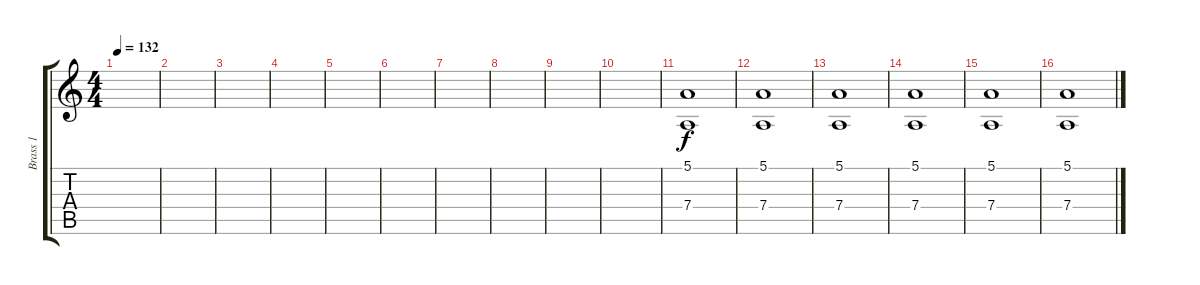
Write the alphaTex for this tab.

\track ("Brass 1" "Brass 1") {instrument tuba}
\staff {score tabs}
\tuning (E4 B3 G3 D3 A2 E2) {hide}
\ts (4 4)
\tempo 132
\clef g2
\ks c
|
|
|
|
|
|
|
|
|
|
(5.1 7.4).1 |
(5.1 7.4).1 |
(5.1 7.4).1 |
(5.1 7.4).1 |
(5.1 7.4).1 |
(5.1 7.4).1
